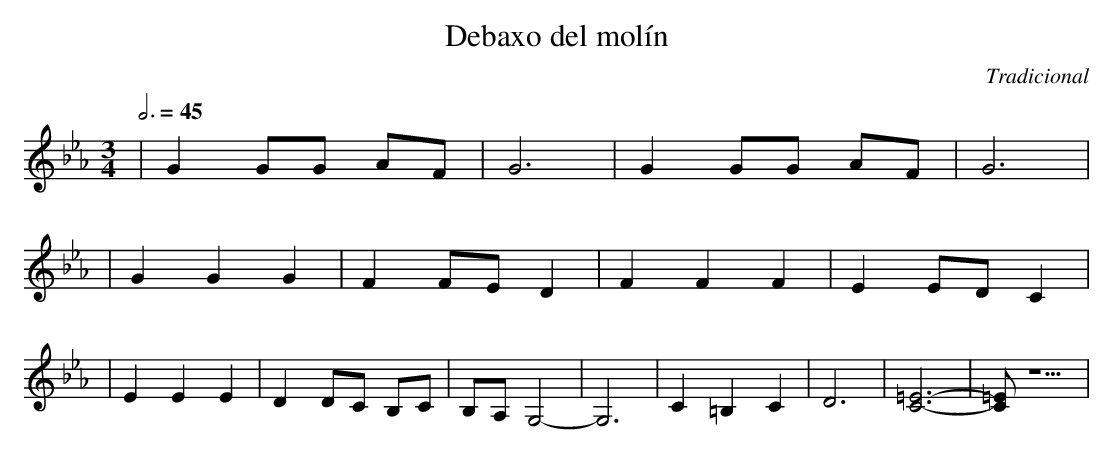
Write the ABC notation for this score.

X:1
T:Debaxo del molín
C:Tradicional
M:3/4
L:1/4
Q:3/4=45
K:Cm
|G G/G/ A/F/|G3|G G/G/ A/F/|G3|
|GGG|F F/E/ D|FFF|E E/D/ C|
|EEE|D D/C/ B,/C/|B,/A,/ G,2-|G,3|C=B,C|D3|[C3=E3]-|[C/=E/] z5/2|
